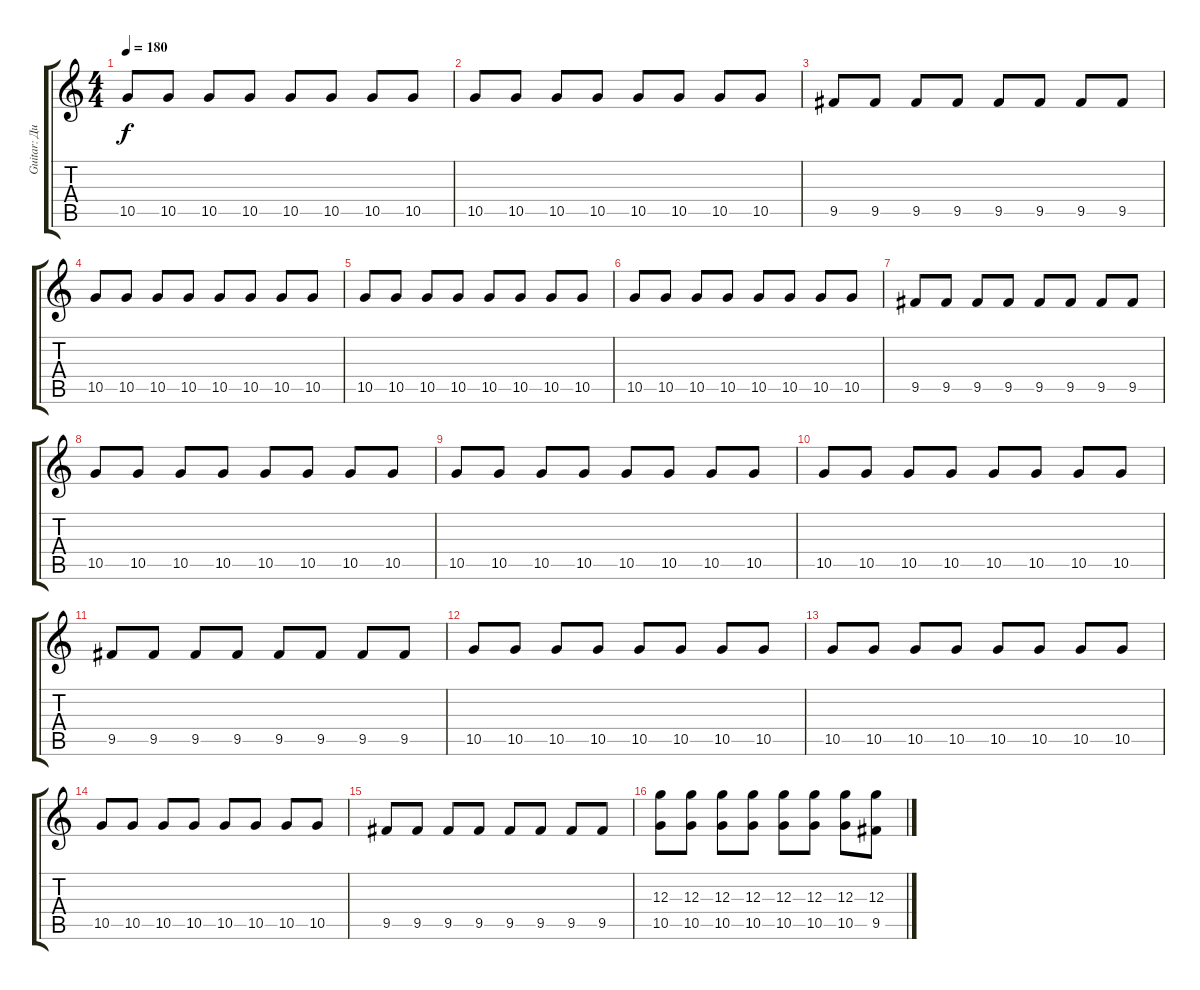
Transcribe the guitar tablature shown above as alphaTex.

\track ("Guitar: Дима" "Guitar: Ди") {instrument distortionguitar}
\staff {score tabs}
\tuning (E4 B3 G3 D3 A2 D2) {hide}
\ts (4 4)
\tempo 180
\clef g2
\ks c
10.5.8{dy f} 10.5.8 10.5.8 10.5.8 10.5.8 10.5.8 10.5.8 10.5.8 |
10.5.8 10.5.8 10.5.8 10.5.8 10.5.8 10.5.8 10.5.8 10.5.8 |
9.5.8 9.5.8 9.5.8 9.5.8 9.5.8 9.5.8 9.5.8 9.5.8 |
10.5.8 10.5.8 10.5.8 10.5.8 10.5.8 10.5.8 10.5.8 10.5.8 |
10.5.8 10.5.8 10.5.8 10.5.8 10.5.8 10.5.8 10.5.8 10.5.8 |
10.5.8 10.5.8 10.5.8 10.5.8 10.5.8 10.5.8 10.5.8 10.5.8 |
9.5.8 9.5.8 9.5.8 9.5.8 9.5.8 9.5.8 9.5.8 9.5.8 |
10.5.8 10.5.8 10.5.8 10.5.8 10.5.8 10.5.8 10.5.8 10.5.8 |
10.5.8 10.5.8 10.5.8 10.5.8 10.5.8 10.5.8 10.5.8 10.5.8 |
10.5.8 10.5.8 10.5.8 10.5.8 10.5.8 10.5.8 10.5.8 10.5.8 |
9.5.8 9.5.8 9.5.8 9.5.8 9.5.8 9.5.8 9.5.8 9.5.8 |
10.5.8 10.5.8 10.5.8 10.5.8 10.5.8 10.5.8 10.5.8 10.5.8 |
10.5.8 10.5.8 10.5.8 10.5.8 10.5.8 10.5.8 10.5.8 10.5.8 |
10.5.8 10.5.8 10.5.8 10.5.8 10.5.8 10.5.8 10.5.8 10.5.8 |
9.5.8 9.5.8 9.5.8 9.5.8 9.5.8 9.5.8 9.5.8 9.5.8 |
(12.3 10.5).8 (12.3 10.5).8 (12.3 10.5).8 (12.3 10.5).8 (12.3 10.5).8 (12.3 10.5).8 (12.3 10.5).8 (12.3 9.5).8
